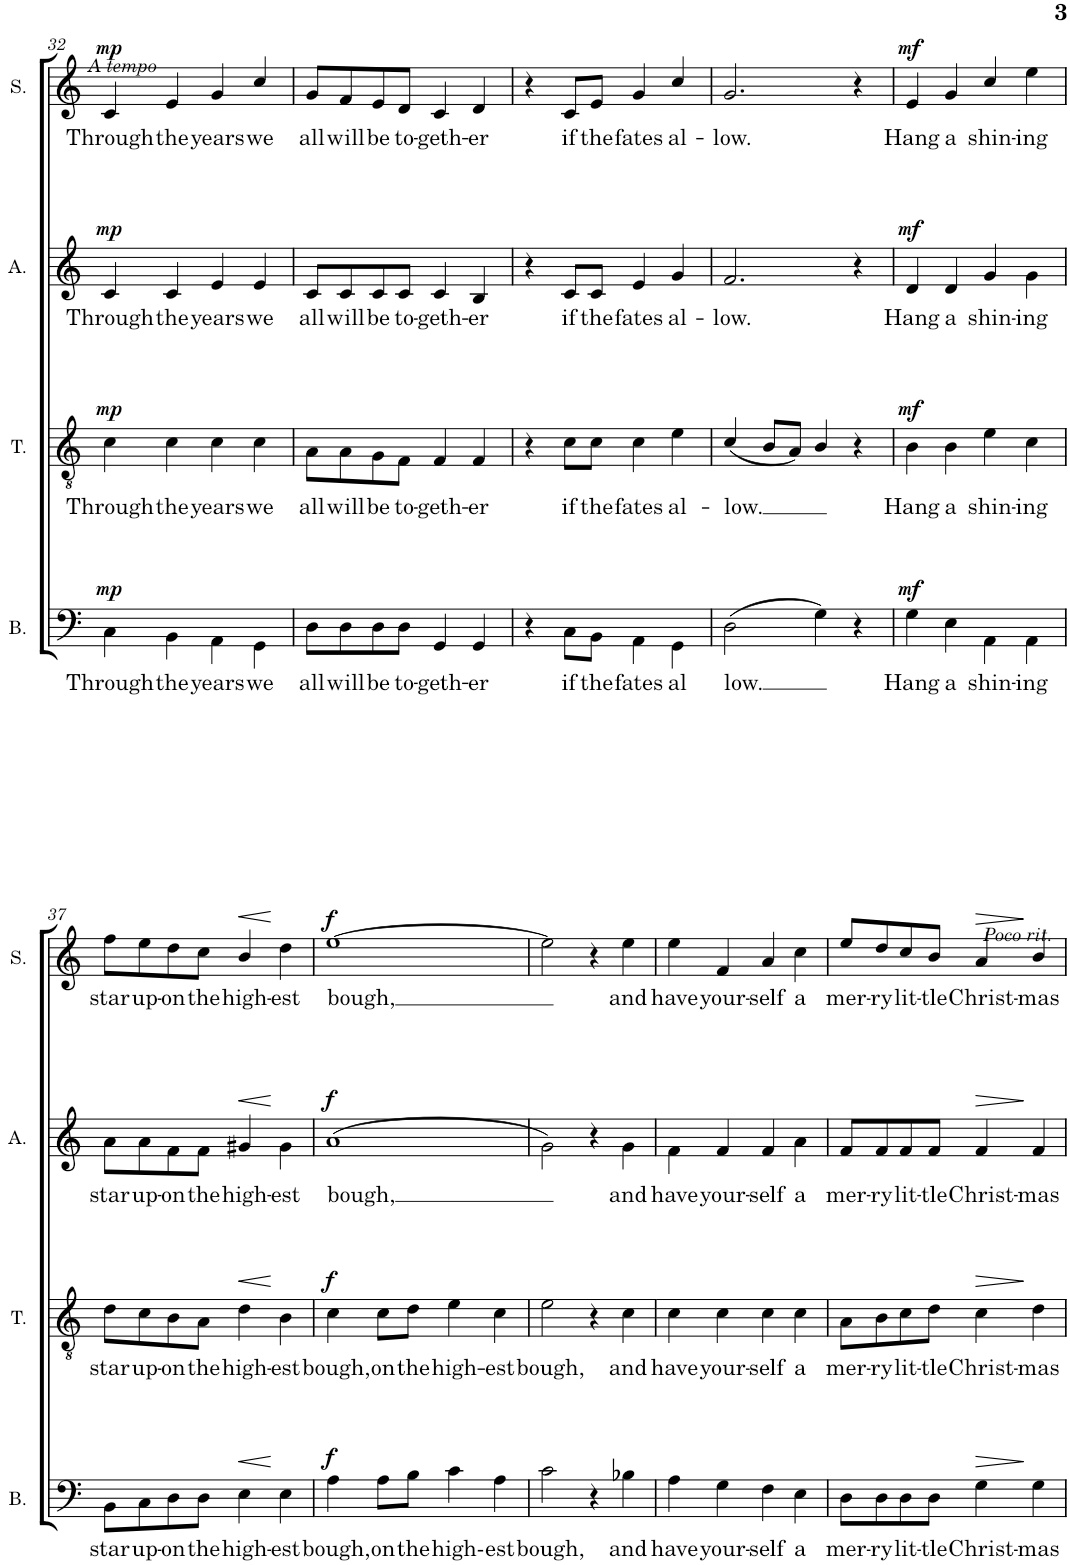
**kern	**text	**dynam	**kern	**text	**dynam	**kern	**text	**dynam	**kern	**text	**dynam
*part4	*part4	*part4	*part3	*part3	*part3	*part2	*part2	*part2	*part1	*part1	*part1
*staff4	*staff4	*staff4	*staff3	*staff3	*staff3	*staff2	*staff2	*staff2	*staff1	*staff1	*staff1
*I"Bass	*	*	*I"Tenor	*	*	*I"Alto	*	*	*I"Soprano	*	*
*I'B.	*	*	*I'T.	*	*	*I'A.	*	*	*I'S.	*	*
!!LO:PB:g=z
*clefF4	*	*	*clefGv2	*	*	*clefG2	*	*	*clefG2	*	*
*k[]	*	*	*k[]	*	*	*k[]	*	*	*k[]	*	*
*M4/4	*	*	*M4/4	*	*	*M4/4	*	*	*M4/4	*	*
=32	=32	=32	=32	=32	=32	=32	=32	=32	=32	=32	=32
!	!	!	!	!	!	!	!	!	!LO:TX:b:i:t=A tempo	!	!
!	!LO:LY:b	!LO:DY:a	!	!LO:LY:b	!LO:DY:a	!	!LO:LY:b	!LO:DY:a	!	!LO:LY:b	!LO:DY:a
4C\	Through	mp	4c\	Through	mp	4c/	Through	mp	4c/	Through	mp
!	!LO:LY:b	!	!	!LO:LY:b	!	!	!LO:LY:b	!	!	!LO:LY:b	!
4BB\	the	.	4c\	the	.	4c/	the	.	4e/	the	.
!	!LO:LY:b	!	!	!LO:LY:b	!	!	!LO:LY:b	!	!	!LO:LY:b	!
4AA\	years	.	4c\	years	.	4e/	years	.	4g/	years	.
!	!LO:LY:b	!	!	!LO:LY:b	!	!	!LO:LY:b	!	!	!LO:LY:b	!
4GG\	we	.	4c\	we	.	4e/	we	.	4cc/	we	.
=33	=33	=33	=33	=33	=33	=33	=33	=33	=33	=33	=33
!	!LO:LY:b	!	!	!LO:LY:b	!	!	!LO:LY:b	!	!	!LO:LY:b	!
8D\L	all	.	8A\L	all	.	8c/L	all	.	8g/L	all	.
!	!LO:LY:b	!	!	!LO:LY:b	!	!	!LO:LY:b	!	!	!LO:LY:b	!
8D\	will	.	8A\	will	.	8c/	will	.	8f/	will	.
!	!LO:LY:b	!	!	!LO:LY:b	!	!	!LO:LY:b	!	!	!LO:LY:b	!
8D\	be	.	8G\	be	.	8c/	be	.	8e/	be	.
!	!LO:LY:b	!	!	!LO:LY:b	!	!	!LO:LY:b	!	!	!LO:LY:b	!
8D\J	to-	.	8F\J	to-	.	8c/J	to-	.	8d/J	to-	.
!	!LO:LY:b	!	!	!LO:LY:b	!	!	!LO:LY:b	!	!	!LO:LY:b	!
4GG/	-geth-	.	4F/	-geth-	.	4c/	-geth-	.	4c/	-geth-	.
!	!LO:LY:b	!	!	!LO:LY:b	!	!	!LO:LY:b	!	!	!LO:LY:b	!
4GG/	-er	.	4F/	-er	.	4B/	-er	.	4d/	-er	.
=34	=34	=34	=34	=34	=34	=34	=34	=34	=34	=34	=34
4r	.	.	4r	.	.	4r	.	.	4r	.	.
!	!LO:LY:b	!	!	!LO:LY:b	!	!	!LO:LY:b	!	!	!LO:LY:b	!
8C\L	if	.	8c\L	if	.	8c/L	if	.	8c/L	if	.
!	!LO:LY:b	!	!	!LO:LY:b	!	!	!LO:LY:b	!	!	!LO:LY:b	!
8BB\J	the	.	8c\J	the	.	8c/J	the	.	8e/J	the	.
!	!LO:LY:b	!	!	!LO:LY:b	!	!	!LO:LY:b	!	!	!LO:LY:b	!
4AA\	fates	.	4c\	fates	.	4e/	fates	.	4g/	fates	.
!	!LO:LY:b	!	!	!LO:LY:b	!	!	!LO:LY:b	!	!	!LO:LY:b	!
4GG\	al-	.	4e\	al-	.	4g/	al-	.	4cc/	al-	.
=35	=35	=35	=35	=35	=35	=35	=35	=35	=35	=35	=35
*^	*	*	*	*	*	*	*	*	*	*	*
!	!	!LO:LY:b	!	!	!LO:LY:b	!	!	!LO:LY:b	!	!	!LO:LY:b	!
4ryy	(>2D\	low.	.	(4c/	-low.	.	2.f/	-low.	.	2.g/	-low.	.
8ryy	.	.	.	8B/L	.	.	.	.	.	.	.	.
8ryy	.	.	.	8A/J)	.	.	.	.	.	.	.	.
4ryy	4G\)	.	.	4B/	.	.	.	.	.	.	.	.
4r	4ryy	.	.	4r	.	.	4r	.	.	4r	.	.
=36	=36	=36	=36	=36	=36	=36	=36	=36	=36	=36	=36	=36
!	!	!LO:LY:b	!LO:DY:a	!	!LO:LY:b	!LO:DY:a	!	!LO:LY:b	!LO:DY:a	!	!LO:LY:b	!LO:DY:a
*v	*v	*	*	*	*	*	*	*	*	*	*	*
4G\	Hang	mf	4B\	Hang	mf	4d/	Hang	mf	4e/	Hang	mf
!	!LO:LY:b	!	!	!LO:LY:b	!	!	!LO:LY:b	!	!	!LO:LY:b	!
4E\	a	.	4B\	a	.	4d/	a	.	4g/	a	.
!	!LO:LY:b	!	!	!LO:LY:b	!	!	!LO:LY:b	!	!	!LO:LY:b	!
4AA\	shin-	.	4e\	shin-	.	4g/	shin-	.	4cc/	shin-	.
!	!LO:LY:b	!	!	!LO:LY:b	!	!	!LO:LY:b	!	!	!LO:LY:b	!
4AA\	-ing	.	4c\	-ing	.	4g\	-ing	.	4ee\	-ing	.
!!LO:LB:g=z
=37	=37	=37	=37	=37	=37	=37	=37	=37	=37	=37	=37
!	!LO:LY:b	!	!	!LO:LY:b	!	!	!LO:LY:b	!	!	!LO:LY:b	!
8BB\L	star	.	8d\L	star	.	8a\L	star	.	8ff\L	star	.
!	!LO:LY:b	!	!	!LO:LY:b	!	!	!LO:LY:b	!	!	!LO:LY:b	!
8C\	up-	.	8c\	up-	.	8a\	up-	.	8ee\	up-	.
!	!LO:LY:b	!	!	!LO:LY:b	!	!	!LO:LY:b	!	!	!LO:LY:b	!
8D\	-on	.	8B\	-on	.	8f\	-on	.	8dd\	-on	.
!	!LO:LY:b	!	!	!LO:LY:b	!	!	!LO:LY:b	!	!	!LO:LY:b	!
8D\J	the	.	8A\J	the	.	8f\J	the	.	8cc\J	the	.
!	!LO:LY:b	!LO:HP:b	!	!LO:LY:b	!LO:HP:b	!	!LO:LY:b	!LO:HP:b	!	!LO:LY:b	!LO:HP:b
4E\	high-	<	4d\	high-	<	4g#X/	high-	<	4b/	high-	<
!	!LO:LY:b	!	!	!LO:LY:b	!	!	!LO:LY:b	!	!	!LO:LY:b	!
4E\	-est	.	4B\	-est	.	4g#\	-est	.	4dd\	-est	.
=38	=38	=38	=38	=38	=38	=38	=38	=38	=38	=38	=38
!	!LO:LY:b	!LO:DY:a	!	!LO:LY:b	!LO:DY:a	!	!LO:LY:b	!LO:DY:a	!	!LO:LY:b	!LO:DY:a
4A\	bough,	f	4c\	bough,	f	(1a	bough,	f	[1ee	bough,	f
!	!LO:LY:b	!	!	!LO:LY:b	!	!	!	!	!	!	!
8A\L	on	.	8c\L	on	.	.	.	.	.	.	.
!	!LO:LY:b	!	!	!LO:LY:b	!	!	!	!	!	!	!
8B\J	the	.	8d\J	the	.	.	.	.	.	.	.
!	!LO:LY:b	!	!	!LO:LY:b	!	!	!	!	!	!	!
4c\	high-	.	4e\	high-	.	.	.	.	.	.	.
!	!LO:LY:b	!	!	!LO:LY:b	!	!	!	!	!	!	!
4A\	est	.	4c\	-est	.	.	.	.	.	.	.
=39	=39	=39	=39	=39	=39	=39	=39	=39	=39	=39	=39
!	!LO:LY:b	!	!	!LO:LY:b	!	!	!	!	!	!	!
2c\	bough,	.	2e\	bough,	.	2g\)	.	.	2ee\]	.	.
4r	.	.	4r	.	.	4r	.	.	4r	.	.
!	!LO:LY:b	!	!	!LO:LY:b	!	!	!LO:LY:b	!	!	!LO:LY:b	!
4B-X\	and	.	4c\	and	.	4g\	and	.	4ee\	and	.
=40	=40	=40	=40	=40	=40	=40	=40	=40	=40	=40	=40
!	!LO:LY:b	!	!	!LO:LY:b	!	!	!LO:LY:b	!	!	!LO:LY:b	!
4A\	have	.	4c\	have	.	4f\	have	.	4ee\	have	.
!	!LO:LY:b	!	!	!LO:LY:b	!	!	!LO:LY:b	!	!	!LO:LY:b	!
4G\	your-	.	4c\	your-	.	4f/	your-	.	4f/	your-	.
!	!LO:LY:b	!	!	!LO:LY:b	!	!	!LO:LY:b	!	!	!LO:LY:b	!
4F\	-self	.	4c\	-self	.	4f/	-self	.	4a/	-self	.
!	!LO:LY:b	!	!	!LO:LY:b	!	!	!LO:LY:b	!	!	!LO:LY:b	!
4E\	a	.	4c\	a	.	4a\	a	.	4cc\	a	.
=41	=41	=41	=41	=41	=41	=41	=41	=41	=41	=41	=41
!	!LO:LY:b	!	!	!LO:LY:b	!	!	!LO:LY:b	!	!	!LO:LY:b	!
8D\L	mer-	.	8A\L	mer-	.	8f/L	mer-	.	8ee/L	mer-	.
!	!LO:LY:b	!	!	!LO:LY:b	!	!	!LO:LY:b	!	!	!LO:LY:b	!
8D\	-ry	.	8B\	-ry	.	8f/	-ry	.	8dd/	-ry	.
!	!LO:LY:b	!	!	!LO:LY:b	!	!	!LO:LY:b	!	!	!LO:LY:b	!
8D\	lit-	.	8c\	lit-	.	8f/	lit-	.	8cc/	lit-	.
!	!LO:LY:b	!	!	!LO:LY:b	!	!	!LO:LY:b	!	!	!LO:LY:b	!
8D\J	-tle	.	8d\J	-tle	.	8f/J	-tle	.	8b/J	-tle	.
!	!LO:LY:b	!	!	!LO:LY:b	!	!	!LO:LY:b	!	!	!LO:LY:b	!
4G\	Christ-	.	4c\	Christ-	.	4f/	Christ-	.	4a/	Christ-	.
!	!	!	!	!	!	!	!	!	!LO:TX:b:i:t=Poco rit.	!	!
!	!LO:LY:b	!	!	!LO:LY:b	!	!	!LO:LY:b	!	!	!LO:LY:b	!
4G\	-mas	[	4d\	-mas	[	4f/	-mas	[	4b/	-mas	[
=	=	=	=	=	=	=	=	=	=	=	=
*-	*-	*-	*-	*-	*-	*-	*-	*-	*-	*-	*-
